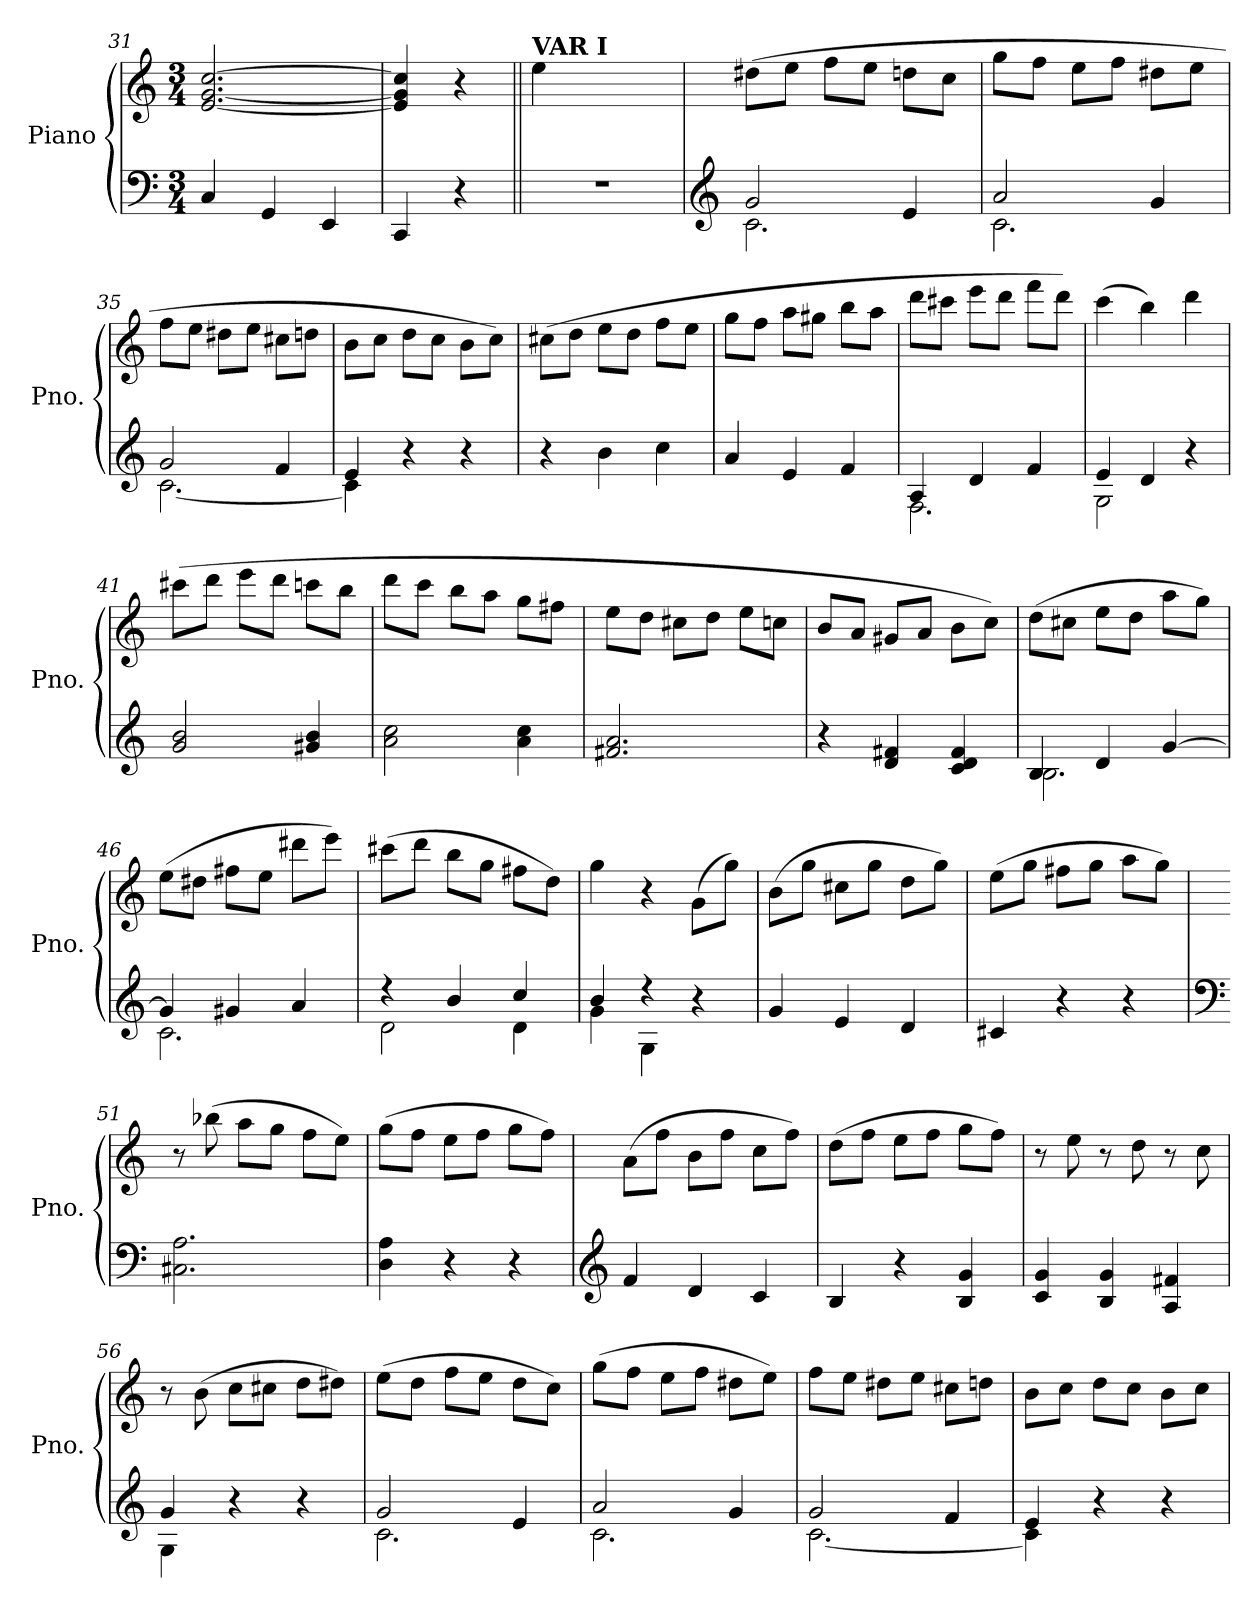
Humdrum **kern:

**kern	**kern
*part1	*part1
*staff2	*staff1
*I"Piano	*
*I'Pno.	*
*clefF4	*clefG2
*k[]	*k[]
*M3/4	*M3/4
=31	=31
4C/	[2.e/ [2.g/ [2.cc/
4GG/	.
4EE/	.
=32	=32
4CC/	4e/] 4g/] 4cc/]
4r	4r
=32X1||	=32X1||
!	!LO:TX:a:B:t=VAR I
2.r	4ee\
.	2ryy
=33	=33
*clefG2	*
*^	*
2g/	2.c\	(>8dd#X\L
.	.	8ee\J
.	.	8ff\L
.	.	8ee\J
4e/	.	8ddn\L
.	.	8cc\J
=34	=34	=34
2a/	2.c\	8gg\L
.	.	8ff\J
.	.	8ee\L
.	.	8ff\J
4g/	.	8dd#X\L
.	.	8ee\J
=35	=35	=35
2g/	[2.c\	8ff\L
.	.	8ee\J
.	.	8dd#X\L
.	.	8ee\J
4f/	.	8cc#X\L
.	.	8ddn\J
=36	=36	=36
4e/	4c\]	8b\L
.	.	8cc\J
4r	2ryy	8dd\L
.	.	8cc\J
4r	.	8b\L
.	.	8cc\J)
*v	*v	*
=37	=37
4r	(>8cc#X\L
.	8dd\J
4b\	8ee\L
.	8dd\J
4cc\	8ff\L
.	8ee\J
=38	=38
4a/	8gg\L
.	8ff\J
4e/	8aa\L
.	8gg#X\J
4f/	8bb\L
.	8aa\J
=39	=39
*^	*
4A/	2.F\	8ddd\L
.	.	8ccc#X\J
4d/	.	8eee\L
.	.	8ddd\J
4f/	.	8fff\L
.	.	8ddd\J)
=40	=40	=40
4e/	2G\	(>4ccc\
4d/	.	4bb\)
4r	4ryy	4ddd\
*v	*v	*
=41	=41
2g/ 2b/	(>8ccc#X\L
.	8ddd\J
.	8eee\L
.	8ddd\J
4g#X/ 4b/	8cccn\L
.	8bb\J
=42	=42
2a\ 2cc\	8ddd\L
.	8ccc\J
.	8bb\L
.	8aa\J
4a\ 4cc\	8gg\L
.	8ff#X\J
=43	=43
2.f#X/ 2.a/	8ee\L
.	8dd\J
.	8cc#X\L
.	8dd\J
.	8ee\L
.	8ccn\J
=44	=44
4r	8b/L
.	8a/J
4d/ 4f#X/	8g#X/L
.	8a/J
4c/ 4d/ 4f#/	8b\L
.	8cc\J)
=45	=45
*^	*
4B/	2.B\	(>8dd\L
.	.	8cc#X\J
4d/	.	8ee\L
.	.	8dd\J
[4g/	.	8aa\L
.	.	8gg\J)
=46	=46	=46
4g/]	2.c\	(>8ee\L
.	.	8dd#X\J
4g#X/	.	8ff#X\L
.	.	8ee\J
4a/	.	8ddd#X\L
.	.	8eee\J)
=47	=47	=47
4r	2d\	(>8ccc#X\L
.	.	8ddd\J
4b/	.	8bb\L
.	.	8gg\J
4cc/	4d\	8ff#X\L
.	.	8dd\J)
=48	=48	=48
4b/	4g\	4gg\
4r	4G\	4r
4r	4ryy	(>8g\L
.	.	8gg\J)
*v	*v	*
=49	=49
4g/	(>8b\L
.	8gg\J
4e/	8cc#X\L
.	8gg\J
4d/	8dd\L
.	8gg\J)
=50	=50
4c#X/	(>8ee\L
.	8gg\J
4r	8ff#X\L
.	8gg\J
4r	8aa\L
.	8gg\J)
=51	=51
*clefF4	*
2.C#X\ 2.A\	8r
.	(>8bb-X\
.	8aa\L
.	8gg\J
.	8ff\L
.	8ee\J)
=52	=52
4D\ 4A\	(>8gg\L
.	8ff\J
4r	8ee\L
.	8ff\J
4r	8gg\L
.	8ff\J)
=53	=53
*clefG2	*
4f/	(>8a\L
.	8ff\J
4d/	8b\L
.	8ff\J
4c/	8cc\L
.	8ff\J)
=54	=54
4B/	(>8dd\L
.	8ff\J
4r	8ee\L
.	8ff\J
4B/ 4g/	8gg\L
.	8ff\J)
=55	=55
4c/ 4g/	8r
.	8ee\
4B/ 4g/	8r
.	8dd\
4A/ 4f#X/	8r
.	8cc\
=56	=56
*^	*
4g/	4G\	8r
.	.	(>8b\
4r	2ryy	8cc\L
.	.	8cc#X\J
4r	.	8dd\L
.	.	8dd#X\J)
=57	=57	=57
2g/	2.c\	(>8ee\L
.	.	8dd\J
.	.	8ff\L
.	.	8ee\J
4e/	.	8dd\L
.	.	8cc\J)
=58	=58	=58
2a/	2.c\	(>8gg\L
.	.	8ff\J
.	.	8ee\L
.	.	8ff\J
4g/	.	8dd#X\L
.	.	8ee\J)
=59	=59	=59
2g/	[2.c\	8ff\L
.	.	8ee\J
.	.	8dd#X\L
.	.	8ee\J
4f/	.	8cc#X\L
.	.	8ddn\J
=60	=60	=60
4e/	4c\]	8b\L
.	.	8cc\J
4r	2ryy	8dd\L
.	.	8cc\J
4r	.	8b\L
.	.	8cc\J
*v	*v	*
=	=
*-	*-
